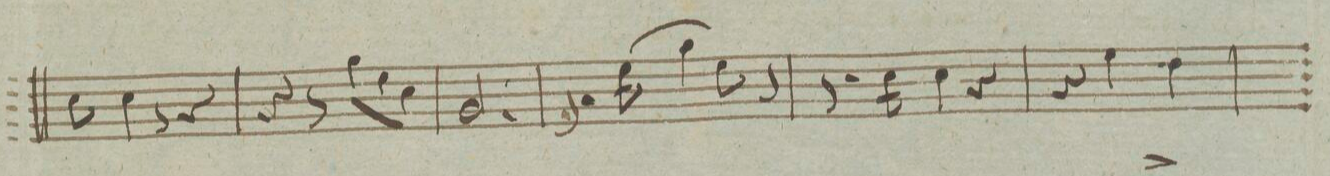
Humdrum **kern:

**kern
*I"Cornu. Primo in Es
*clefG2
*k[b-e-a-]
*M3/4
8e-\
4e-\
8r
4r
=56
4r
8r
8b-\L
8g\
8e-\J
=57
2.B-/
=58
8.r
16g\
(4b-\
8g\)
8r
=59
8.r
16e-\
4e-\
4r
=60
4r
4g\
4f\
=61
*-
